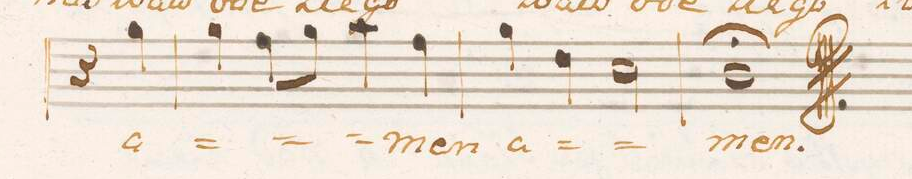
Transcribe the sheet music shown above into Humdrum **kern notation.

**kern	**text
*I"Alto	*
*clefC3	*
*k[b-e-a-d-]	*
*met(C.)	*
*M4/4	*
4r	.
4a-\	a-
=58	=58
4a-\	.
8g\L	.
8a-\J	.
4b-\	.
4g\	-men
=59	=59
4a-\	a-
4e-\	.
2d-\	.
=60	=60
1c;>	-men.
==	==
*-	*-
